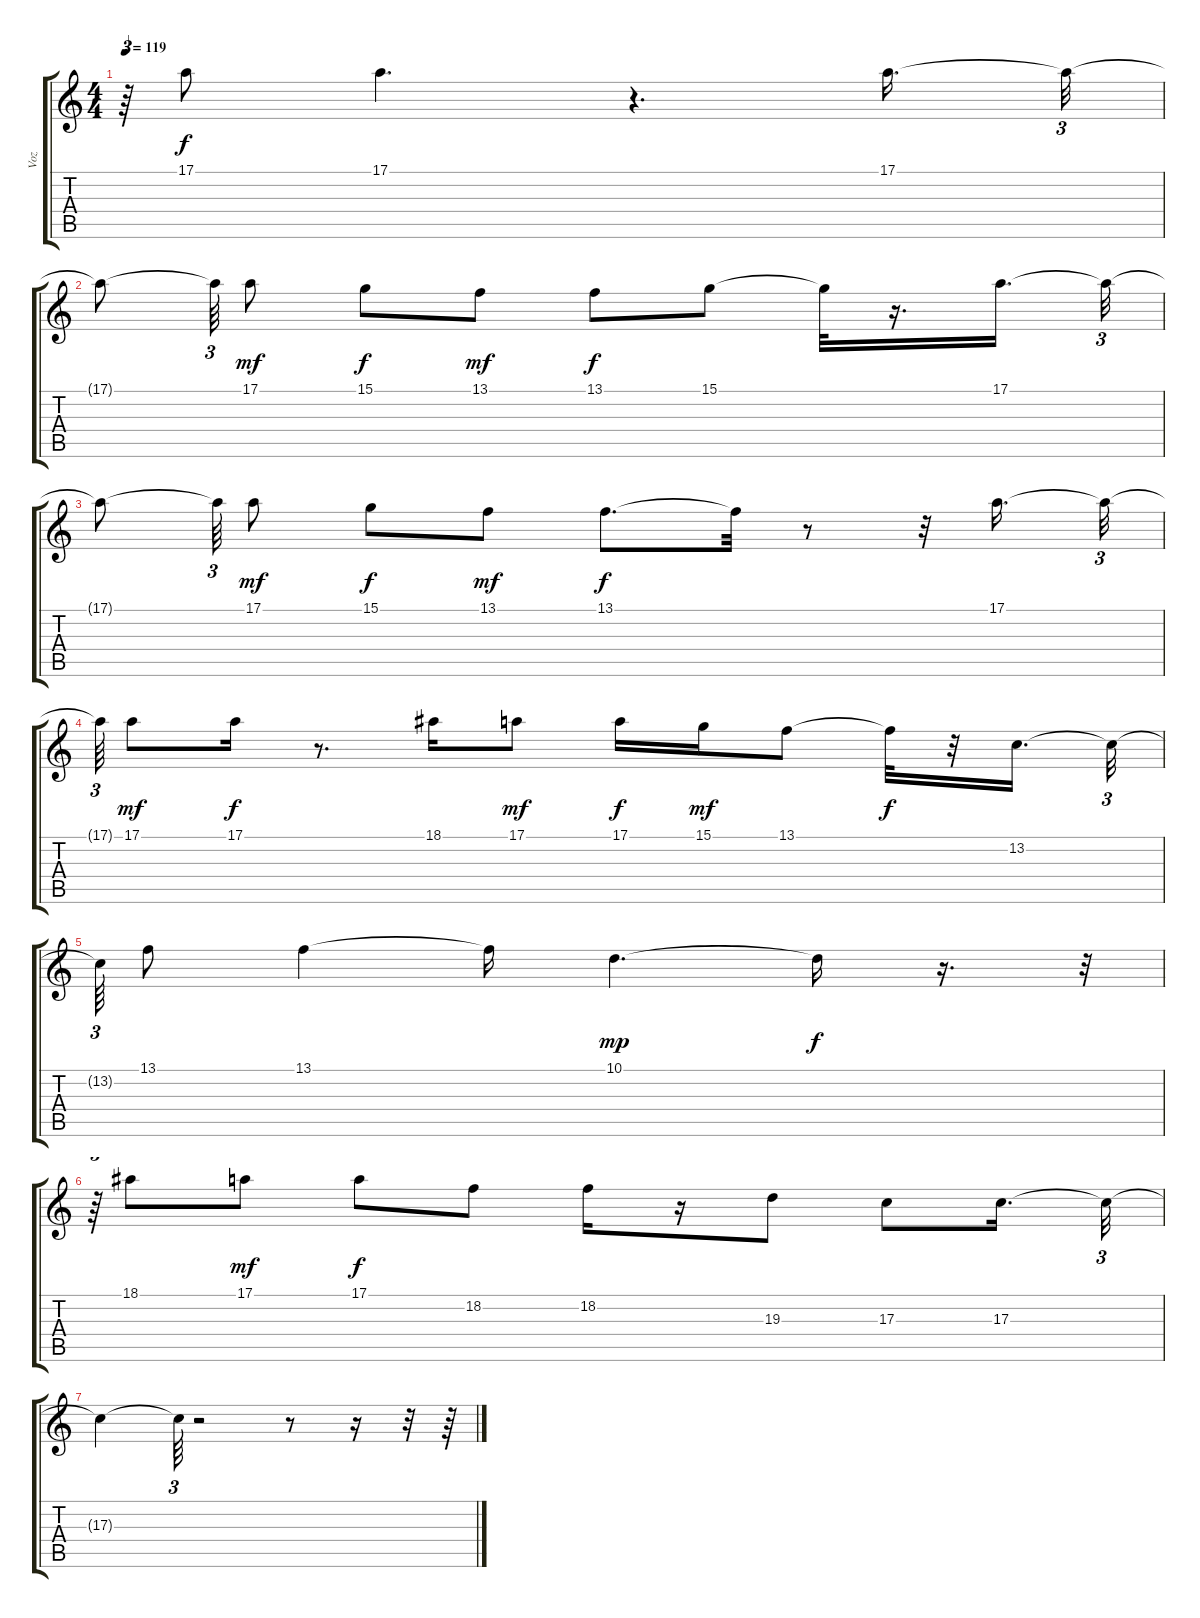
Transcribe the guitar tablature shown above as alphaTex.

\track ("Voz" "Voz") {instrument tuba}
\staff {score tabs}
\tuning (E4 B3 G3 D3 A2 E2) {hide}
\ts (4 4)
\tempo 119
\clef g2
\ks c
r.64{tu (3 2) dy f} 17.1.8 17.1.4{d} r.4{d} 17.1.16{d} 17.1{t}.32{tu (3 2)} |
17.1{t}.8 17.1{t}.64{tu (3 2)} 17.1.8{dy mf} 15.1.8{dy f} 13.1.8{dy mf} 13.1.8{dy f} 15.1.8 15.1{t}.32 r.16{d} 17.1.16{d} 17.1{t}.32{tu (3 2)} |
17.1{t}.8 17.1{t}.64{tu (3 2)} 17.1.8{dy mf} 15.1.8{dy f} 13.1.8{dy mf} 13.1.8{d dy f} 13.1{t}.32 r.8 r.32 17.1.16{d} 17.1{t}.32{tu (3 2)} |
17.1{t}.64{tu (3 2)} 17.1.8{dy mf} 17.1.16{dy f} r.8{d} 18.1.16 17.1.8{dy mf} 17.1.16{dy f} 15.1.16{dy mf} 13.1.8 13.1{t}.32{dy f} r.32 13.2.16{d} 13.2{t}.32{tu (3 2)} |
13.2{t}.64{tu (3 2)} 13.1.8 13.1.4 13.1{t}.16 10.1.4{d dy mp} 10.1{t}.16{dy f} r.16{d} r.32{tu (3 2)} |
r.64{tu (3 2)} 18.1.8 17.1.8{dy mf} 17.1.8{dy f} 18.2.8 18.2.16 r.16 19.3.8 17.3.8 17.3.16{d} 17.3{t}.32{tu (3 2)} |
17.3{t}.4 17.3{t}.64{tu (3 2)} r.2 r.8 r.16 r.32 r.64
